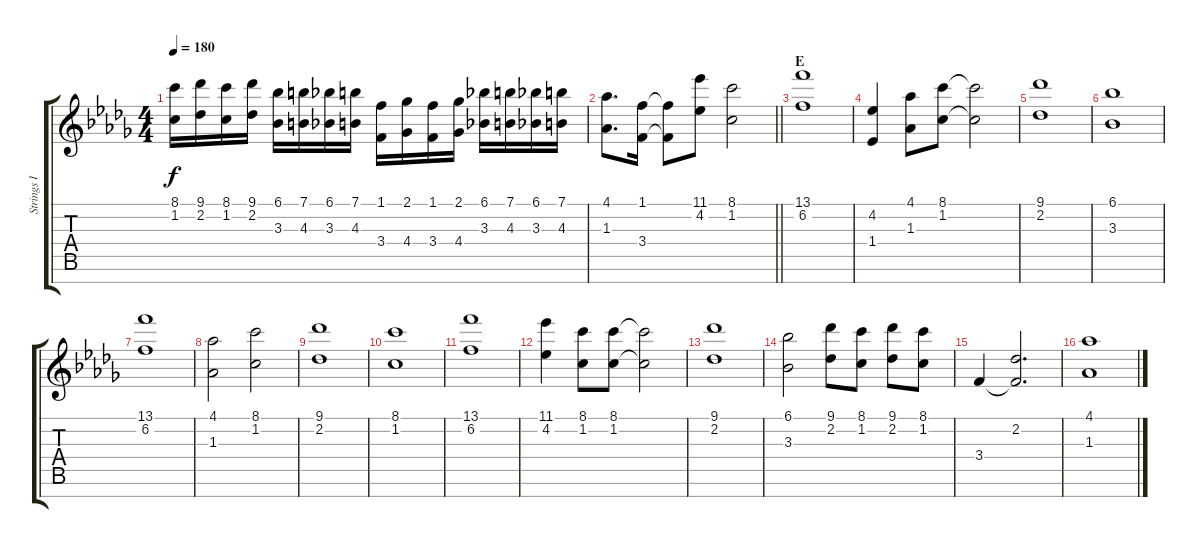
\track ("Strings I" "Strings I") {instrument stringensemble1}
\staff {score tabs}
\tuning (E5 B4 G4 D4 A3 E3 B2) {hide}
\ts (4 4)
\tempo 180
\clef g2
\ks db
(8.1 1.2).16{dy f} (9.1 2.2).16 (8.1 1.2).16 (9.1 2.2).16 (6.1 3.3).16 (7.1 4.3).16 (6.1 3.3).16 (7.1 4.3).16 (1.1 3.4).16 (2.1 4.4).16 (1.1 3.4).16 (2.1 4.4).16 (6.1 3.3).16 (7.1 4.3).16 (6.1 3.3).16 (7.1 4.3).16 |
\barLineRight lightlight
(4.1 1.3).8{d} (1.1 3.4).16 (1.1{t} 3.4{t}).8 (11.1 4.2).8 (8.1 1.2).2 |
\section ("" "E")
(13.1 6.2).1 |
(4.2 1.4).4 (4.1 1.3).8 (8.1 1.2).8 (8.1{t} 1.2{t}).2 |
(9.1 2.2).1 |
(6.1 3.3).1 |
(13.1 6.2).1 |
(4.1 1.3).2 (8.1 1.2).2 |
(9.1 2.2).1 |
(8.1 1.2).1 |
(13.1 6.2).1 |
(11.1 4.2).4 (8.1 1.2).8 (8.1 1.2).8 (8.1{t} 1.2{t}).2 |
(9.1 2.2).1 |
(6.1 3.3).2 (9.1 2.2).8 (8.1 1.2).8 (9.1 2.2).8 (8.1 1.2).8 |
3.4.4 (2.2 3.4{t}).2{d} |
(4.1 1.3).1
